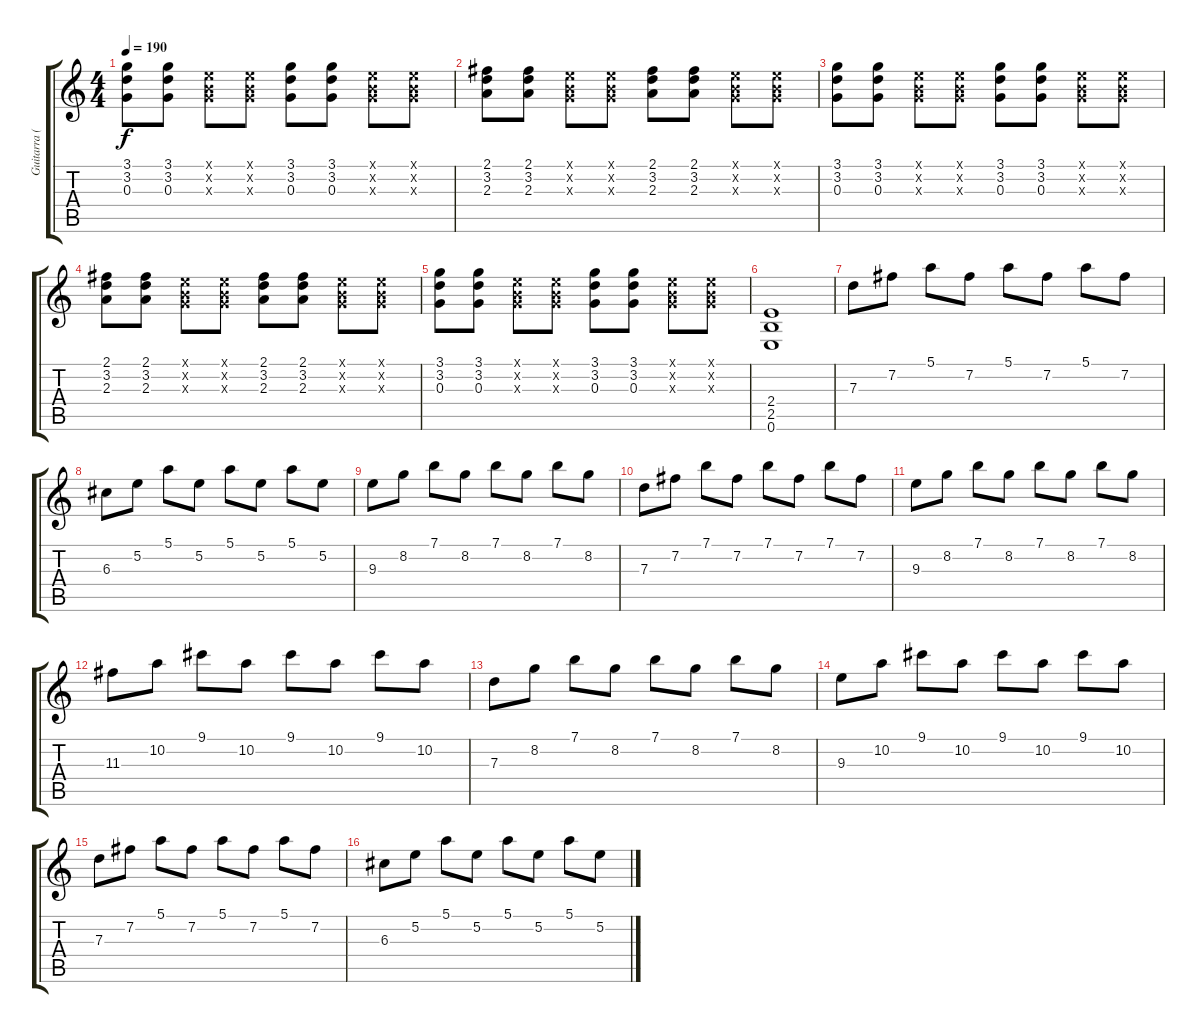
\track ("Guitarra (clean)" "Guitarra (") {instrument electricguitarclean}
\staff {score tabs}
\tuning (E4 B3 G3 D3 A2 E2) {hide}
\ts (4 4)
\tempo 190
\clef g2
\ks c
(3.1 3.2 0.3).8{dy f} (3.1 3.2 0.3).8 (0.1{x} 0.2{x} 0.3{x}).8 (0.1{x} 0.2{x} 0.3{x}).8 (3.1 3.2 0.3).8 (3.1 3.2 0.3).8 (0.1{x} 0.2{x} 0.3{x}).8 (0.1{x} 0.2{x} 0.3{x}).8 |
(2.1 3.2 2.3).8 (2.1 3.2 2.3).8 (0.1{x} 0.2{x} 0.3{x}).8 (0.1{x} 0.2{x} 0.3{x}).8 (2.1 3.2 2.3).8 (2.1 3.2 2.3).8 (0.1{x} 0.2{x} 0.3{x}).8 (0.1{x} 0.2{x} 0.3{x}).8 |
(3.1 3.2 0.3).8 (3.1 3.2 0.3).8 (0.1{x} 0.2{x} 0.3{x}).8 (0.1{x} 0.2{x} 0.3{x}).8 (3.1 3.2 0.3).8 (3.1 3.2 0.3).8 (0.1{x} 0.2{x} 0.3{x}).8 (0.1{x} 0.2{x} 0.3{x}).8 |
(2.1 3.2 2.3).8 (2.1 3.2 2.3).8 (0.1{x} 0.2{x} 0.3{x}).8 (0.1{x} 0.2{x} 0.3{x}).8 (2.1 3.2 2.3).8 (2.1 3.2 2.3).8 (0.1{x} 0.2{x} 0.3{x}).8 (0.1{x} 0.2{x} 0.3{x}).8 |
(3.1 3.2 0.3).8 (3.1 3.2 0.3).8 (0.1{x} 0.2{x} 0.3{x}).8 (0.1{x} 0.2{x} 0.3{x}).8 (3.1 3.2 0.3).8 (3.1 3.2 0.3).8 (0.1{x} 0.2{x} 0.3{x}).8 (0.1{x} 0.2{x} 0.3{x}).8 |
(2.4 2.5 0.6).1 |
7.3.8 7.2.8 5.1.8 7.2.8 5.1.8 7.2.8 5.1.8 7.2.8 |
6.3.8 5.2.8 5.1.8 5.2.8 5.1.8 5.2.8 5.1.8 5.2.8 |
9.3.8 8.2.8 7.1.8 8.2.8 7.1.8 8.2.8 7.1.8 8.2.8 |
7.3.8 7.2.8 7.1.8 7.2.8 7.1.8 7.2.8 7.1.8 7.2.8 |
9.3.8 8.2.8 7.1.8 8.2.8 7.1.8 8.2.8 7.1.8 8.2.8 |
11.3.8 10.2.8 9.1.8 10.2.8 9.1.8 10.2.8 9.1.8 10.2.8 |
7.3.8 8.2.8 7.1.8 8.2.8 7.1.8 8.2.8 7.1.8 8.2.8 |
9.3.8 10.2.8 9.1.8 10.2.8 9.1.8 10.2.8 9.1.8 10.2.8 |
7.3.8 7.2.8 5.1.8 7.2.8 5.1.8 7.2.8 5.1.8 7.2.8 |
6.3.8 5.2.8 5.1.8 5.2.8 5.1.8 5.2.8 5.1.8 5.2.8
